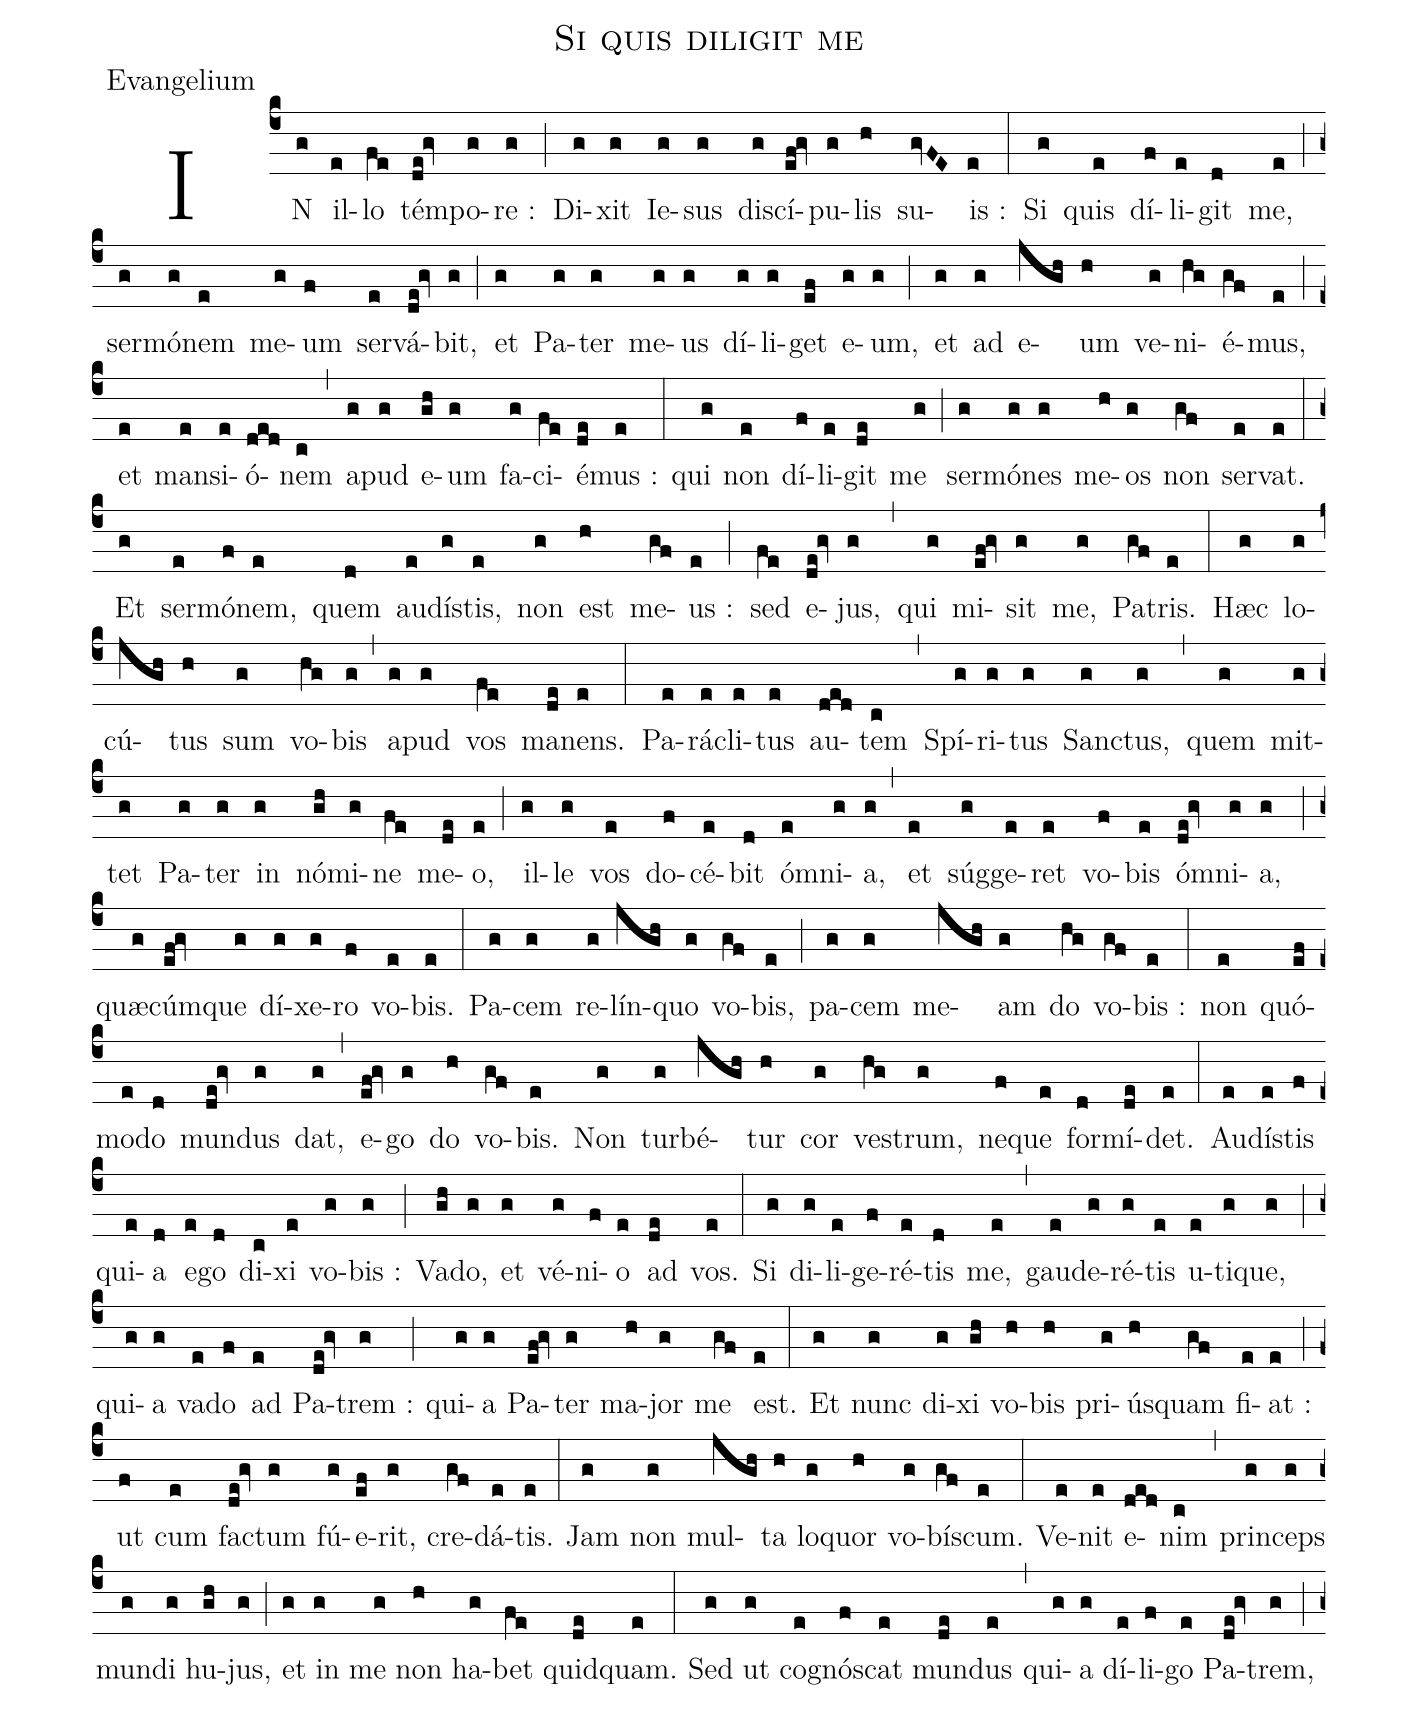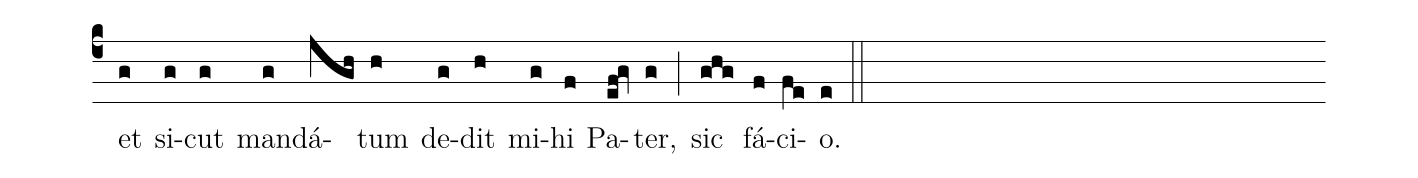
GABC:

name:Si quis diligit me;
office-part:Evangelium;
%%
(c4) IN(g) il(e)lo(fe) tém(de!gv)po(g)re :(g) (;)
Di(g)xit(g) Ie(g)sus(g) dis(g)cí(ef!gv)pu(g)lis(h) su(gvFE)is :(e) (:)
Si(g) quis(e) dí(f)li(e)git(d) me,(e) (;)
ser(g)mó(g)nem(e) me(g)um(f) ser(e)vá(de!gv)bit,(g) (;)
et(g) Pa(g)ter(g) me(g)us(g) dí(g)li(g)get(ef) e(g)um,(g) (;)
et(g) ad(g) e(jgh)um(h) ve(g)ni(hg)é(gf)mus,(e) (;)
et(e) man(e)si(e)ó(ded)nem(c) (,)
a(g)pud(g) e(gh)um(g) fa(g)ci(fe)é(de)mus :(e) (:)
qui(g) non(e) dí(f)li(e)git(de) me(g) (;)
ser(g)mó(g)nes(g) me(h)os(g) non(gf) ser(e)vat.(e) (:)
Et(g) ser(e)mó(f)nem,(e) quem(d) au(e)dís(g)tis,(e)
non(g) est(h) me(gf)us :(e) (;)
sed(fe) e(de!gv)jus,(g) (,)
qui(g) mi(ef!gv)sit(g) me,(g) Pa(gf)tris.(e) (:)
Hæc(g) lo(g)cú(jgh)tus(h) sum(g) vo(hg)bis(g) (,)
a(g)pud(g) vos(fe) ma(de)nens.(e) (:)
Pa(e)rá(e)cli(e)tus(e) au(ded)tem(c) (,)
Spí(g)ri(g)tus(g) Sanc(g)tus,(g) (,)
quem(g) mit(g)tet(g) Pa(g)ter(g) in(g) nó(gh)mi(g)ne(fe) me(de)o,(e) (;)
il(g)le(g) vos(e) do(f)cé(e)bit(d) óm(e)ni(g)a,(g) (,)
et(e) súg(g)ge(e)ret(e) vo(f)bis(e) óm(de!gv)ni(g)a,(g) (;)
quæ(g)cúm(ef!gv)que(g) dí(g)xe(g)ro(f) vo(e)bis.(e) (:)
Pa(g)cem(g) re(g)lín(jgh)quo(g) vo(gf)bis,(e) (;)
pa(g)cem(g) me(jgh)am(g) do(hg) vo(gf)bis :(e) (:)
non(e) quó(ef)mo(e)do(d) mun(de!gv)dus(g) dat,(g) (,)
e(ef!gv)go(g) do(h) vo(gf)bis.(e)
Non(g) tur(g)bé(jgh)tur(h) cor(g) ves(hg)trum,(g) ne(f)que(e) for(d)mí(de)det.(e) (:)
Au(e)dís(e)tis(f) qui(e)a(d) e(e)go(d) di(c)xi(e) vo(g)bis :(g) (;)
Va(gh)do,(g) et(g) vé(g)ni(f)o(e) ad(de) vos.(e) (:)
Si(g) di(g)li(e)ge(f)ré(e)tis(d) me,(e) (,)
gau(e)de(g)ré(g)tis(e) u(e)ti(g)que,(g) (;)
qui(g)a(g) va(e)do(f) ad(e) Pa(de!gv)trem :(g) (;)
qui(g)a(g) Pa(ef!gv)ter(g) ma(h)jor(g) me(gf) est.(e) (:)
Et(g) nunc(g) di(g)xi(gh) vo(h)bis(h) pri(g)ús(h)quam(gf) fi(e)at :(e) (;)
ut(f) cum(e) fac(de!gv)tum(g) fú(g)e(ef)rit,(g) cre(gf)dá(e)tis.(e) (:)
Jam(g) non(g) mul(jgh)ta(h) lo(g)quor(h) vo(g)bís(gf)cum.(e) (:)
Ve(e)nit(e) e(ded)nim(c) (,)
prin(g)ceps(g) mun(g)di(g) hu(gh)jus,(g) (;)
et(g) in(g) me(g) non(h) ha(g)bet(fe) quid(de)quam.(e) (:)
Sed(g) ut(g) co(e)gnós(f)cat(e) mun(de)dus(e) (,)
qui(g)a(g) dí(e)li(f)go(e) Pa(de!gv)trem,(g) (;)
et(g) si(g)cut(g) man(g)dá(jgh)tum(h) de(g)dit(h) mi(g)hi(f) Pa(ef!gv)ter,(g) (;)
sic(ghg) fá(f)ci(fe)o.(e) (::)
